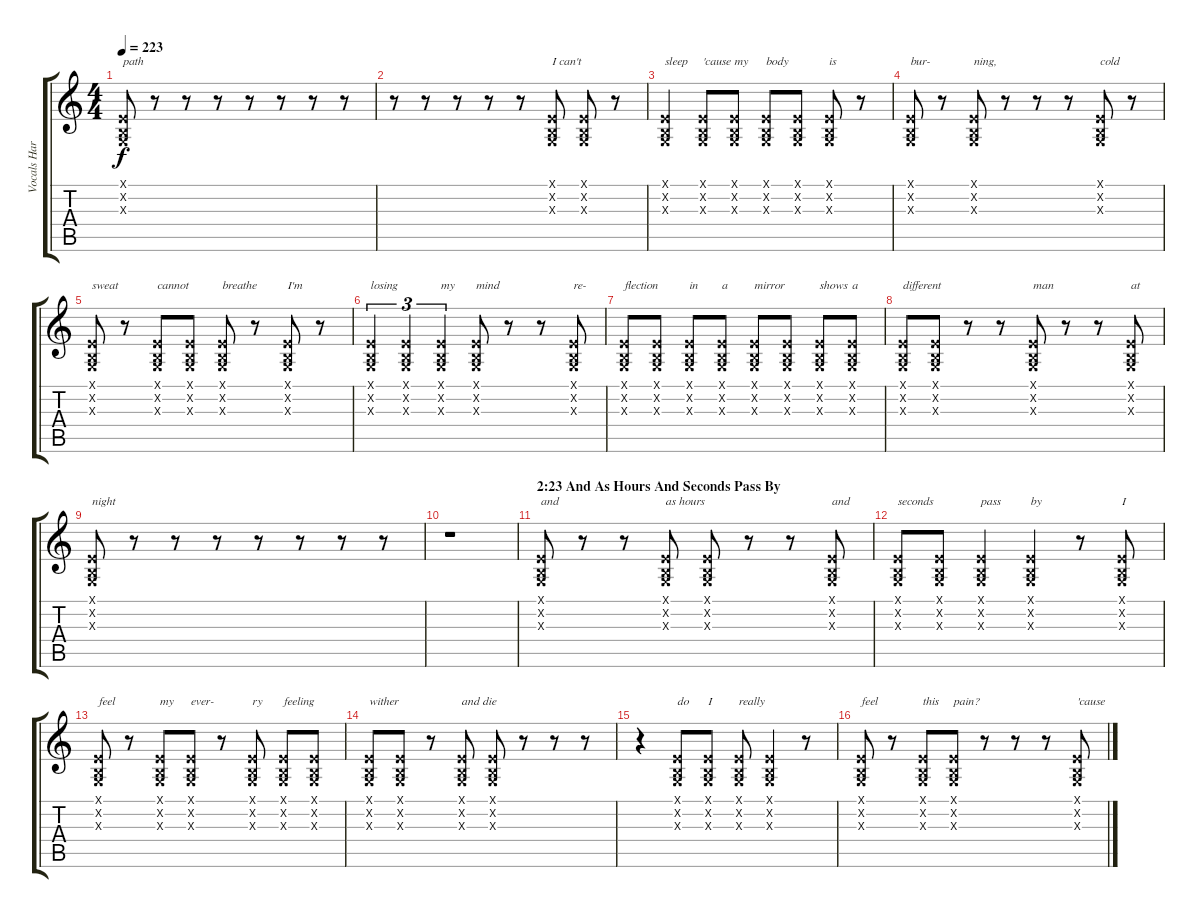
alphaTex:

\track ("Vocals Harsh" "Vocals Har") {instrument timpani}
\staff {score tabs}
\tuning (E4 B3 G3 D3 A2 E2) {hide}
\ts (4 4)
\tempo 223
\clef g2
\ks c
(0.1{x} 0.2{x} 0.3{x}).8{txt "path" dy f} r.8 r.8 r.8 r.8 r.8 r.8 r.8 |
r.8 r.8 r.8 r.8 r.8 (0.1{x} 0.2{x} 0.3{x}).8{txt "I can't"} (0.1{x} 0.2{x} 0.3{x}).8 r.8 |
(0.1{x} 0.2{x} 0.3{x}).4{txt "sleep"} (0.1{x} 0.2{x} 0.3{x}).8{txt "'cause"} (0.1{x} 0.2{x} 0.3{x}).8{txt "my"} (0.1{x} 0.2{x} 0.3{x}).8{txt "body"} (0.1{x} 0.2{x} 0.3{x}).8 (0.1{x} 0.2{x} 0.3{x}).8{txt "is"} r.8 |
(0.1{x} 0.2{x} 0.3{x}).8{txt "bur-"} r.8 (0.1{x} 0.2{x} 0.3{x}).8{txt "ning,"} r.8 r.8 r.8 (0.1{x} 0.2{x} 0.3{x}).8{txt "cold"} r.8 |
(0.1{x} 0.2{x} 0.3{x}).8{txt "sweat"} r.8 (0.1{x} 0.2{x} 0.3{x}).8{txt "cannot"} (0.1{x} 0.2{x} 0.3{x}).8 (0.1{x} 0.2{x} 0.3{x}).8{txt "breathe"} r.8 (0.1{x} 0.2{x} 0.3{x}).8{txt "I'm"} r.8 |
(0.1{x} 0.2{x} 0.3{x}).4{tu (3 2) txt "losing"} (0.1{x} 0.2{x} 0.3{x}).4{tu (3 2)} (0.1{x} 0.2{x} 0.3{x}).4{tu (3 2) txt "my"} (0.1{x} 0.2{x} 0.3{x}).8{txt "mind"} r.8 r.8 (0.1{x} 0.2{x} 0.3{x}).8{txt "re-"} |
(0.1{x} 0.2{x} 0.3{x}).8{txt "flection"} (0.1{x} 0.2{x} 0.3{x}).8 (0.1{x} 0.2{x} 0.3{x}).8{txt "in"} (0.1{x} 0.2{x} 0.3{x}).8{txt "a"} (0.1{x} 0.2{x} 0.3{x}).8{txt "mirror"} (0.1{x} 0.2{x} 0.3{x}).8 (0.1{x} 0.2{x} 0.3{x}).8{txt "shows"} (0.1{x} 0.2{x} 0.3{x}).8{txt "a"} |
(0.1{x} 0.2{x} 0.3{x}).8{txt "different"} (0.1{x} 0.2{x} 0.3{x}).8 r.8 r.8 (0.1{x} 0.2{x} 0.3{x}).8{txt "man"} r.8 r.8 (0.1{x} 0.2{x} 0.3{x}).8{txt "at"} |
(0.1{x} 0.2{x} 0.3{x}).8{txt "night"} r.8 r.8 r.8 r.8 r.8 r.8 r.8 |
r.1 |
\section ("" "2:23 And As Hours And Seconds Pass By")
(0.1{x} 0.2{x} 0.3{x}).8{txt "and"} r.8 r.8 (0.1{x} 0.2{x} 0.3{x}).8{txt "as hours"} (0.1{x} 0.2{x} 0.3{x}).8 r.8 r.8 (0.1{x} 0.2{x} 0.3{x}).8{txt "and"} |
(0.1{x} 0.2{x} 0.3{x}).8{txt "seconds"} (0.1{x} 0.2{x} 0.3{x}).8 (0.1{x} 0.2{x} 0.3{x}).4{txt "pass"} (0.1{x} 0.2{x} 0.3{x}).4{txt "by"} r.8 (0.1{x} 0.2{x} 0.3{x}).8{txt "I"} |
(0.1{x} 0.2{x} 0.3{x}).8{txt "feel"} r.8 (0.1{x} 0.2{x} 0.3{x}).8{txt "my"} (0.1{x} 0.2{x} 0.3{x}).8{txt "ever-"} r.8 (0.1{x} 0.2{x} 0.3{x}).8{txt "ry"} (0.1{x} 0.2{x} 0.3{x}).8{txt "feeling"} (0.1{x} 0.2{x} 0.3{x}).8 |
(0.1{x} 0.2{x} 0.3{x}).8{txt "wither"} (0.1{x} 0.2{x} 0.3{x}).8 r.8 (0.1{x} 0.2{x} 0.3{x}).8{txt "and die"} (0.1{x} 0.2{x} 0.3{x}).8 r.8 r.8 r.8 |
r.4 (0.1{x} 0.2{x} 0.3{x}).8{txt "do"} (0.1{x} 0.2{x} 0.3{x}).8{txt "I"} (0.1{x} 0.2{x} 0.3{x}).8{txt "really"} (0.1{x} 0.2{x} 0.3{x}).4 r.8 |
(0.1{x} 0.2{x} 0.3{x}).8{txt "feel"} r.8 (0.1{x} 0.2{x} 0.3{x}).8{txt "this"} (0.1{x} 0.2{x} 0.3{x}).8{txt "pain?"} r.8 r.8 r.8 (0.1{x} 0.2{x} 0.3{x}).8{txt "'cause"}
